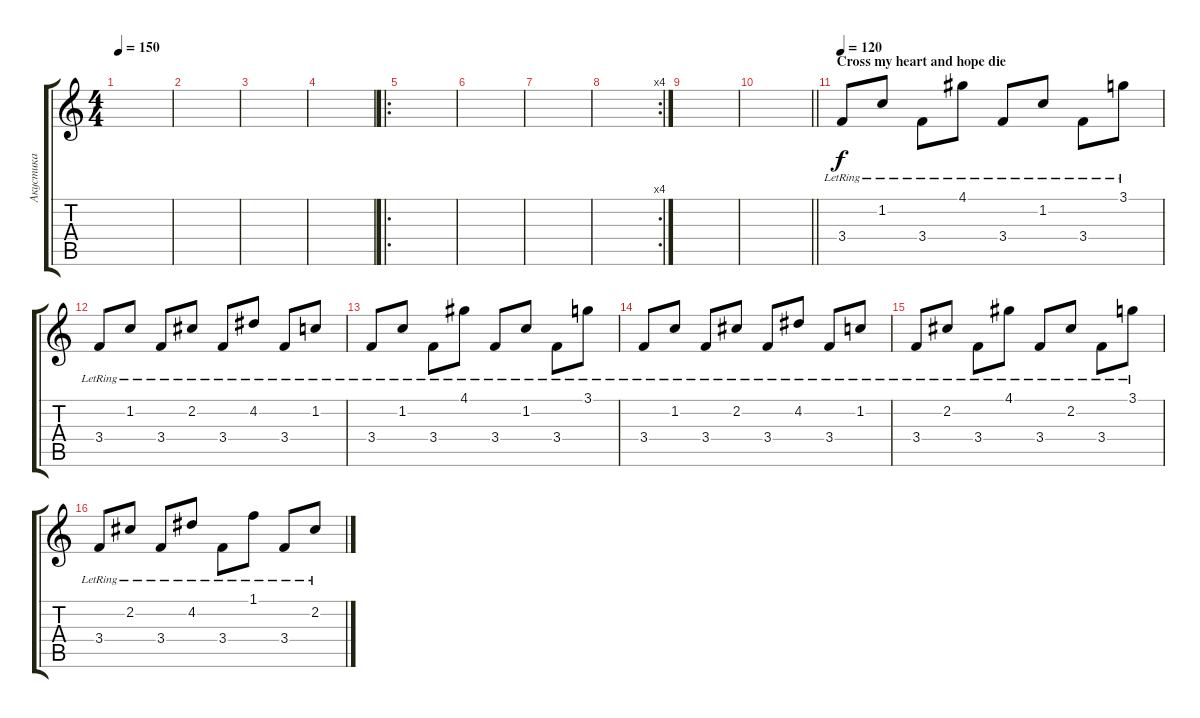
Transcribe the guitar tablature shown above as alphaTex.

\track ("Акустика" "Акустика") {instrument acousticguitarsteel}
\staff {score tabs}
\tuning (E4 B3 G3 D3 A2 E2) {hide}
\ts (4 4)
\tempo 150
\clef g2
\ks c
|
|
|
|
\ro
|
|
|
\rc 4
|
|
\barLineRight lightlight
|
\section ("" "Cross my heart and hope die")
\tempo 120
3.4{lr}.8{volume 13} 1.2{lr}.8 3.4{lr}.8 4.1{lr}.8 3.4{lr}.8 1.2{lr}.8 3.4{lr}.8 3.1{lr}.8 |
3.4{lr}.8 1.2{lr}.8 3.4{lr}.8 2.2{lr}.8 3.4{lr}.8 4.2{lr}.8 3.4{lr}.8 1.2{lr}.8 |
3.4{lr}.8 1.2{lr}.8 3.4{lr}.8 4.1{lr}.8 3.4{lr}.8 1.2{lr}.8 3.4{lr}.8 3.1{lr}.8 |
3.4{lr}.8 1.2{lr}.8 3.4{lr}.8 2.2{lr}.8 3.4{lr}.8 4.2{lr}.8 3.4{lr}.8 1.2{lr}.8 |
3.4{lr}.8{volume 16} 2.2{lr}.8 3.4{lr}.8 4.1{lr}.8 3.4{lr}.8 2.2{lr}.8 3.4{lr}.8 3.1{lr}.8 |
3.4{lr}.8 2.2{lr}.8 3.4{lr}.8 4.2{lr}.8 3.4{lr}.8 1.1{lr}.8 3.4{lr}.8 2.2{lr}.8
